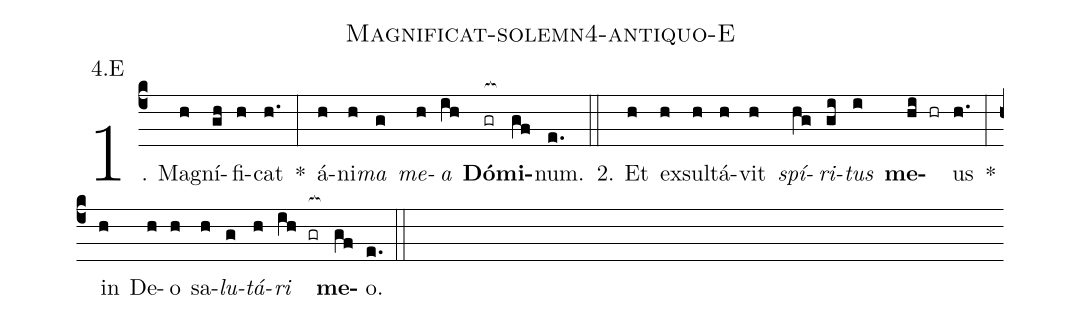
name: Magnificat-solemn4-antiquo-E;
annotation: 4.E;
%%
(c4)1. Ma(h)gní(gh)fi(h)cat(h.) *(:) á(h)ni(h)<i>ma</i>(g) <i>me</i>(h)<i>a</i>(ih) <b>Dó</b>(gr[ocb:1{])<b>mi</b>(gf[ocb:0}])num.(e.) (::)
2. Et(h) ex(h)sul(h)tá(h)vit(h) <i>spí</i>(hg)<i>ri</i>(gi)<i>tus</i>(i) <b>me</b>(hi hr)us(h.) *(:) in(h) De(h)o(h) sa(h)<i>lu</i>(g)<i>tá</i>(h)<i>ri</i>(ih gr[ocb:1{]) <b>me</b>(gf[ocb:0}])o.(e.) (::)
